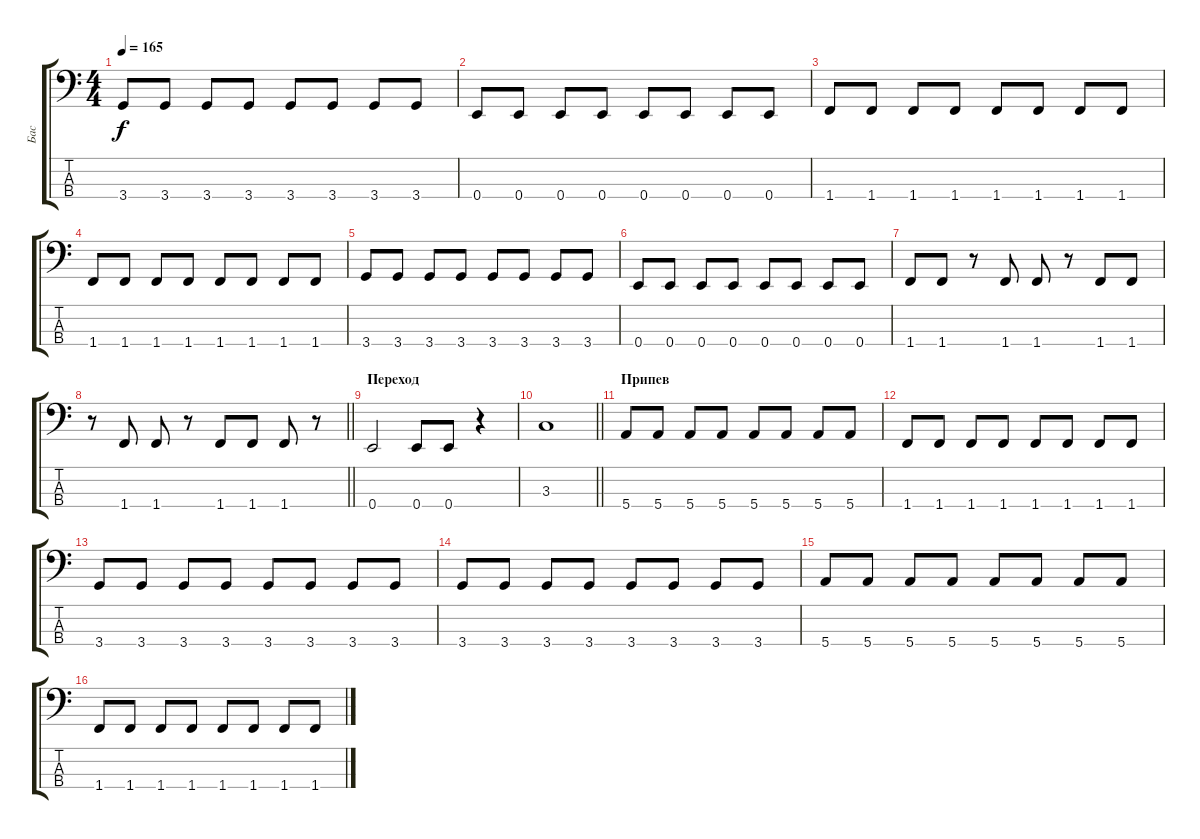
\track ("Бас" "Бас") {instrument electricbasspick}
\staff {score tabs}
\tuning (G2 D2 A1 E1) {hide}
\ts (4 4)
\tempo 165
\clef f4
\ks c
3.4.8{dy f} 3.4.8 3.4.8 3.4.8 3.4.8 3.4.8 3.4.8 3.4.8 |
0.4.8 0.4.8 0.4.8 0.4.8 0.4.8 0.4.8 0.4.8 0.4.8 |
1.4.8 1.4.8 1.4.8 1.4.8 1.4.8 1.4.8 1.4.8 1.4.8 |
1.4.8 1.4.8 1.4.8 1.4.8 1.4.8 1.4.8 1.4.8 1.4.8 |
3.4.8 3.4.8 3.4.8 3.4.8 3.4.8 3.4.8 3.4.8 3.4.8 |
0.4.8 0.4.8 0.4.8 0.4.8 0.4.8 0.4.8 0.4.8 0.4.8 |
1.4.8 1.4.8 r.8 1.4.8 1.4.8 r.8 1.4.8 1.4.8 |
\barLineRight lightlight
r.8 1.4.8 1.4.8 r.8 1.4.8 1.4.8 1.4.8 r.8 |
\section ("" "Переход")
0.4.2 0.4.8 0.4.8 r.4 |
\barLineRight lightlight
3.3.1 |
\section ("" "Припев")
5.4.8 5.4.8 5.4.8 5.4.8 5.4.8 5.4.8 5.4.8 5.4.8 |
1.4.8 1.4.8 1.4.8 1.4.8 1.4.8 1.4.8 1.4.8 1.4.8 |
3.4.8 3.4.8 3.4.8 3.4.8 3.4.8 3.4.8 3.4.8 3.4.8 |
3.4.8 3.4.8 3.4.8 3.4.8 3.4.8 3.4.8 3.4.8 3.4.8 |
5.4.8 5.4.8 5.4.8 5.4.8 5.4.8 5.4.8 5.4.8 5.4.8 |
1.4.8 1.4.8 1.4.8 1.4.8 1.4.8 1.4.8 1.4.8 1.4.8
